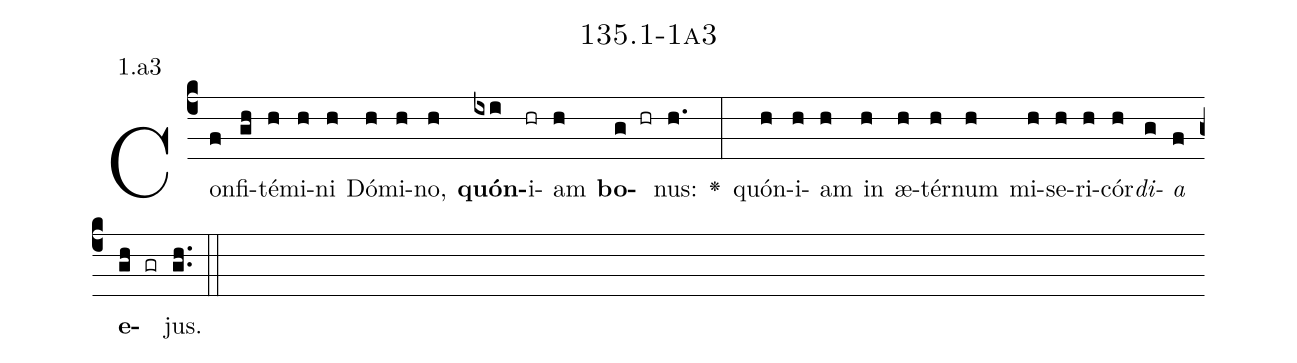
name: 135.1-1a3;
annotation: 1.a3;
%%
(c4)Con(f)fi(gh)té(h)mi(h)ni(h) Dó(h)mi(h)no,(h) <b>quón</b>(ixi)i(hr)am(h) <b>bo</b>(g hr)nus:(h.) <v>\greheightstar</v>(:) quón(h)i(h)am(h) in(h) æ(h)tér(h)num(h) mi(h)se(h)ri(h)cór(h)<i>di</i>(g)<i>a</i>(f) <b>e</b>(gh gr)jus.(gh..) (::)


%E(h) u(h) o(g) u(f) a(gh) e.(gh..) (::)
